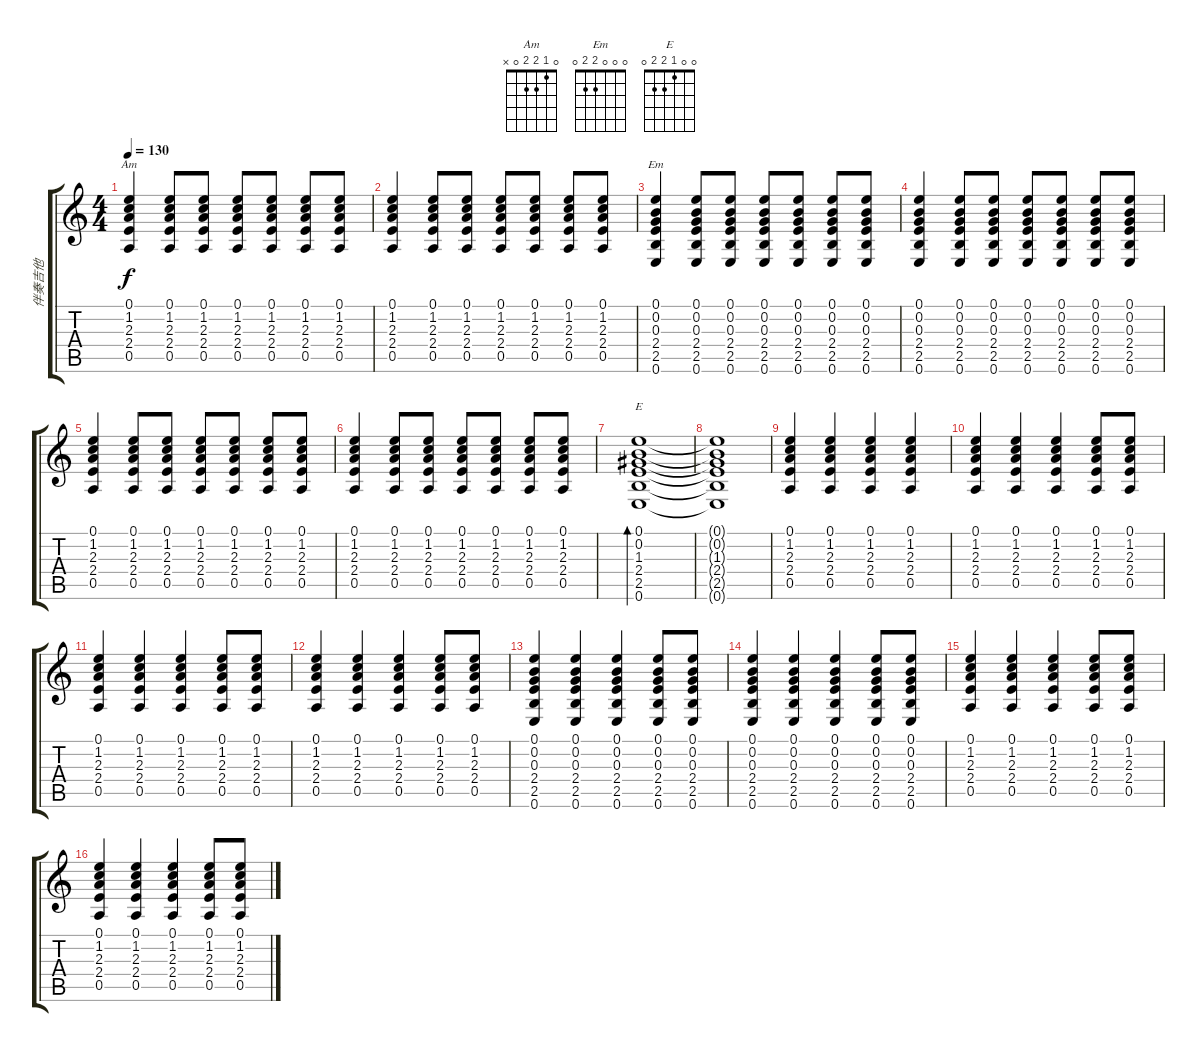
\track ("伴奏吉他" "伴奏吉他") {instrument acousticguitarsteel}
\staff {score tabs}
\tuning (E4 B3 G3 D3 A2 E2) {hide}
\chord ("Am" 0 1 2 2 0 x)
\chord ("Em" 0 0 0 2 2 0)
\chord ("E" 0 0 1 2 2 0)
\ts (4 4)
\tempo 130
\clef g2
\ks c
(0.1 1.2 2.3 2.4 0.5).4{ch "Am" dy f} (0.1 1.2 2.3 2.4 0.5).8 (0.1 1.2 2.3 2.4 0.5).8 (0.1 1.2 2.3 2.4 0.5).8 (0.1 1.2 2.3 2.4 0.5).8 (0.1 1.2 2.3 2.4 0.5).8 (0.1 1.2 2.3 2.4 0.5).8 |
(0.1 1.2 2.3 2.4 0.5).4 (0.1 1.2 2.3 2.4 0.5).8 (0.1 1.2 2.3 2.4 0.5).8 (0.1 1.2 2.3 2.4 0.5).8 (0.1 1.2 2.3 2.4 0.5).8 (0.1 1.2 2.3 2.4 0.5).8 (0.1 1.2 2.3 2.4 0.5).8 |
(0.1 0.2 0.3 2.4 2.5 0.6).4{ch "Em"} (0.1 0.2 0.3 2.4 2.5 0.6).8 (0.1 0.2 0.3 2.4 2.5 0.6).8 (0.1 0.2 0.3 2.4 2.5 0.6).8 (0.1 0.2 0.3 2.4 2.5 0.6).8 (0.1 0.2 0.3 2.4 2.5 0.6).8 (0.1 0.2 0.3 2.4 2.5 0.6).8 |
(0.1 0.2 0.3 2.4 2.5 0.6).4 (0.1 0.2 0.3 2.4 2.5 0.6).8 (0.1 0.2 0.3 2.4 2.5 0.6).8 (0.1 0.2 0.3 2.4 2.5 0.6).8 (0.1 0.2 0.3 2.4 2.5 0.6).8 (0.1 0.2 0.3 2.4 2.5 0.6).8 (0.1 0.2 0.3 2.4 2.5 0.6).8 |
(0.1 1.2 2.3 2.4 0.5).4 (0.1 1.2 2.3 2.4 0.5).8 (0.1 1.2 2.3 2.4 0.5).8 (0.1 1.2 2.3 2.4 0.5).8 (0.1 1.2 2.3 2.4 0.5).8 (0.1 1.2 2.3 2.4 0.5).8 (0.1 1.2 2.3 2.4 0.5).8 |
(0.1 1.2 2.3 2.4 0.5).4 (0.1 1.2 2.3 2.4 0.5).8 (0.1 1.2 2.3 2.4 0.5).8 (0.1 1.2 2.3 2.4 0.5).8 (0.1 1.2 2.3 2.4 0.5).8 (0.1 1.2 2.3 2.4 0.5).8 (0.1 1.2 2.3 2.4 0.5).8 |
(0.1 0.2 1.3 2.4 2.5 0.6).1{bd 480 ch "E"} |
(0.1{t} 0.2{t} 1.3{t} 2.4{t} 2.5{t} 0.6{t}).1 |
(0.1 1.2 2.3 2.4 0.5).4 (0.1 1.2 2.3 2.4 0.5).4 (0.1 1.2 2.3 2.4 0.5).4 (0.1 1.2 2.3 2.4 0.5).4 |
(0.1 1.2 2.3 2.4 0.5).4 (0.1 1.2 2.3 2.4 0.5).4 (0.1 1.2 2.3 2.4 0.5).4 (0.1 1.2 2.3 2.4 0.5).8 (0.1 1.2 2.3 2.4 0.5).8 |
(0.1 1.2 2.3 2.4 0.5).4 (0.1 1.2 2.3 2.4 0.5).4 (0.1 1.2 2.3 2.4 0.5).4 (0.1 1.2 2.3 2.4 0.5).8 (0.1 1.2 2.3 2.4 0.5).8 |
(0.1 1.2 2.3 2.4 0.5).4 (0.1 1.2 2.3 2.4 0.5).4 (0.1 1.2 2.3 2.4 0.5).4 (0.1 1.2 2.3 2.4 0.5).8 (0.1 1.2 2.3 2.4 0.5).8 |
(0.1 0.2 0.3 2.4 2.5 0.6).4 (0.1 0.2 0.3 2.4 2.5 0.6).4 (0.1 0.2 0.3 2.4 2.5 0.6).4 (0.1 0.2 0.3 2.4 2.5 0.6).8 (0.1 0.2 0.3 2.4 2.5 0.6).8 |
(0.1 0.2 0.3 2.4 2.5 0.6).4 (0.1 0.2 0.3 2.4 2.5 0.6).4 (0.1 0.2 0.3 2.4 2.5 0.6).4 (0.1 0.2 0.3 2.4 2.5 0.6).8 (0.1 0.2 0.3 2.4 2.5 0.6).8 |
(0.1 1.2 2.3 2.4 0.5).4 (0.1 1.2 2.3 2.4 0.5).4 (0.1 1.2 2.3 2.4 0.5).4 (0.1 1.2 2.3 2.4 0.5).8 (0.1 1.2 2.3 2.4 0.5).8 |
(0.1 1.2 2.3 2.4 0.5).4 (0.1 1.2 2.3 2.4 0.5).4 (0.1 1.2 2.3 2.4 0.5).4 (0.1 1.2 2.3 2.4 0.5).8 (0.1 1.2 2.3 2.4 0.5).8
